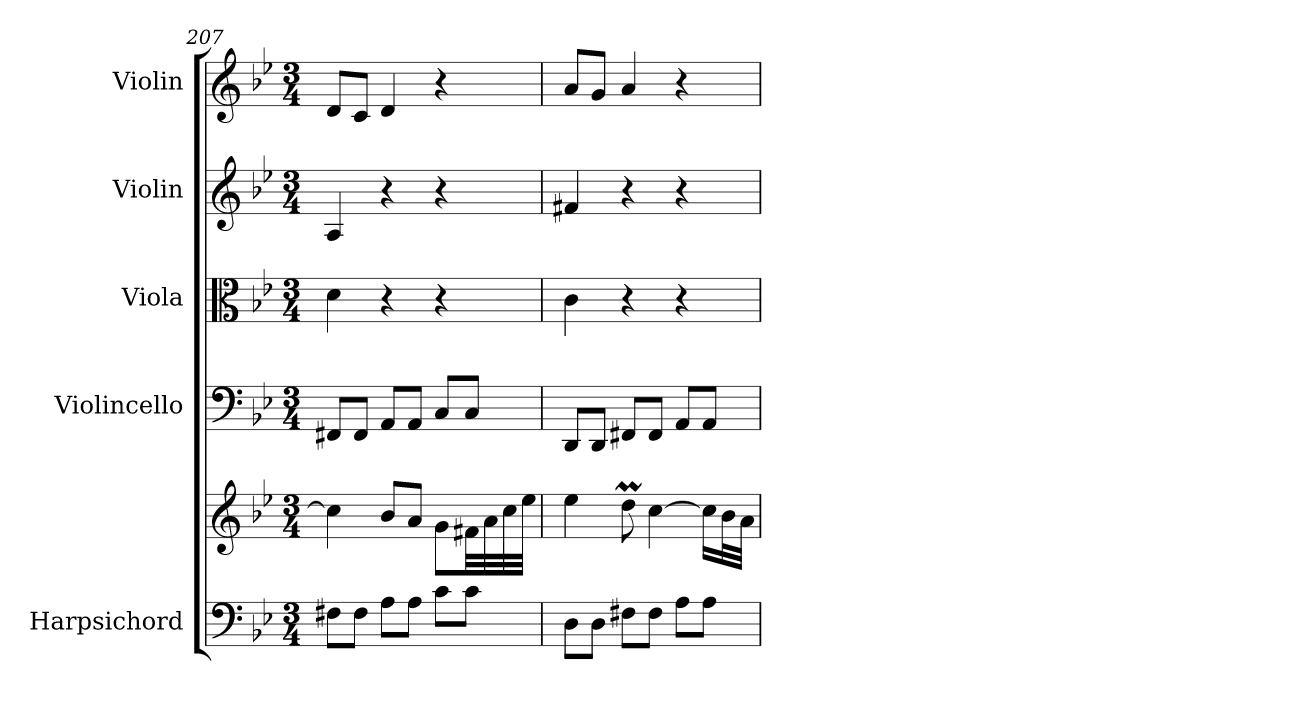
**kern	**kern	**kern	**kern	**kern	**kern
*part5	*part5	*part4	*part3	*part2	*part1
*staff6	*staff5	*staff4	*staff3	*staff2	*staff1
*I"Harpsichord	*	*I"Violincello	*I"Viola	*I"Violin	*I"Violin
*I'Hpschd	*	*I'Vc	*I'Vla	*I'Vln	*I'Vln
*clefF4	*clefG2	*clefF4	*clefC3	*clefG2	*clefG2
*k[b-e-]	*k[b-e-]	*k[b-e-]	*k[b-e-]	*k[b-e-]	*k[b-e-]
*M3/4	*M3/4	*M3/4	*M3/4	*M3/4	*M3/4
=207	=207	=207	=207	=207	=207
8F#X\L	4cc\]	8FF#X/L	4d\	4A/	8d/L
8F#\J	.	8FF#/J	.	.	8c/J
8A\L	8b-/L	8AA/L	4r	4r	4d/
8A\J	8a/J	8AA/J	.	.	.
8c\L	8g\L	8C/L	4r	4r	4r
8c\J	32f#X\LL	8C/J	.	.	.
.	32a\	.	.	.	.
.	32cc\	.	.	.	.
.	32ee-\JJJ	.	.	.	.
=208	=208	=208	=208	=208	=208
8D\L	4ee-\	8DD/L	4c\	4f#X/	8a/L
8D\J	.	8DD/J	.	.	8g/J
8F#X\L	8ddm\	8FF#X/L	4r	4r	4a/
8F#\J	[4cc\	8FF#/J	.	.	.
8A\L	.	8AA/L	4r	4r	4r
8A\J	16cc\LL]	8AA/J	.	.	.
.	32b-\L	.	.	.	.
.	32a\JJJ	.	.	.	.
=	=	=	=	=	=
*-	*-	*-	*-	*-	*-
